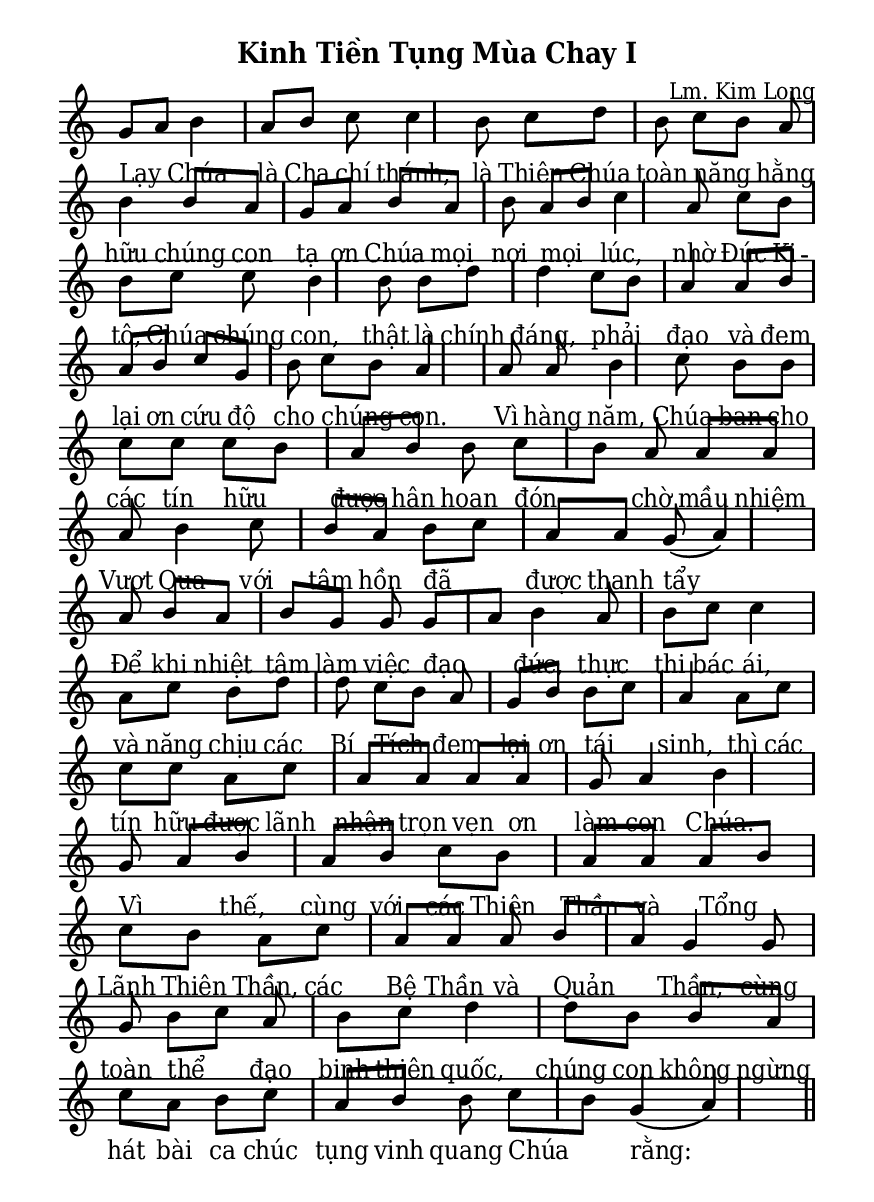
% Cài đặt chung\
\version "2.22.1"
\include "english.ly"
\include "gregorian.ly"

\header {
  subtitle = \markup { \huge \bold "Kinh Tiền Tụng Mùa Chay I" }
  composer = "Lm. Kim Long"
  %arranger = " "
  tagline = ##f
}

% Nhạc phiên khúc
nhacPhienKhucSop = \relative c'' {
  g8 \hide ([a]) b4 a8 b c c4 b8 c d b c \hide ([b]) a b4
  b8 a g a b a b a \hide ([b]) c4 a8 c b b c
  c b4 b8 b d d4 c8 \hide ([b]) a4 a8 b a b c g
  b c \hide ([b]) a4 \bar "|" a8 a b4 c8 b b c c c \hide ([b]) a b
  b c \hide ([b]) a a a a b4 c8 b a b \hide ([c]) a a g (a4) \bar "|"
  
  a8 b a b g g g \hide ([a]) b4 a8 b c c4 a8 c b
  d d c \hide ([b]) a g b b \hide ([c]) a4 a8 c c c a c a
  a a a g a4 b \bar "|" g8 \hide (a) b a b c b
  a a a \hide ([b]) c b a c a a a b \hide ([a]) g4
  g8 g b \hide ([c]) a b c d4 d8 b b a c a
  b c a b b c \hide ([b]) g4 (a) \bar "||"
}

% Lời phiên khúc
loiPhienKhucSop = \lyrics {
  Lạy Chúa là Cha chí thánh, là Thiên Chúa toàn năng hằng hữu
  chúng con tạ ơn Chúa mọi nơi mọi lúc, nhờ Đức Ki -- tô,
  Chúa chúng con, thật là chính đáng, phải đạo
  và đem lại ơn cứu độ cho chúng con.
  Vì hàng năm, Chúa ban cho các tín hữu được hân hoan
  đón chờ mầu nhiệm Vượt Qua với tâm hồn đã được thanh tẩy
  Để khi nhiệt tâm làm việc đạo đức, thực thi bác ái,
  và năng chịu các Bí Tích đem lại ơn tái sinh,
  thì các tín hữu được lãnh nhận trọn vẹn ơn làm con Chúa.
  Vì thế, cùng với các Thiên Thần và Tổng Lãnh Thiên Thần,
  các Bệ Thần và Quản Thần,
  cùng toàn thể đạo binh thiên quốc,
  chúng con không ngừng hát bài ca chúc tụng vinh quang Chúa rằng:
}

% Dàn trang
\paper {
  #(set-paper-size "a5")
  top-margin = 10\mm
  bottom-margin = 10\mm
  left-margin = 10\mm
  right-margin = 10\mm
  #(define fonts
	 (make-pango-font-tree "Deja Vu Serif Condensed"
	 		       "Deja Vu Serif Condensed"
			       "Deja Vu Serif Condensed"
			       (/ 20 20)))
  print-page-number = ##f
  page-count = 1
}

TongNhip = {
  \key c \major \time 2/4
  \set Timing.beamExceptions = #'()
  \set Timing.baseMoment = #(ly:make-moment 1/4)
}

\score {
  \new ChoirStaff <<
    \new Staff \with {
      \remove "Time_signature_engraver"
    }
    <<
      \new Voice = "beSop" {
        \clef treble \TongNhip \nhacPhienKhucSop
      }
      \new Lyrics \lyricsto beSop \loiPhienKhucSop
    >>
  >>
  \layout {
    \override Staff.TimeSignature.transparent = ##t
    \override Lyrics.LyricSpace.minimum-distance = #0.5
    \override Score.BarNumber.break-visibility = ##(#f #f #f)
    \override Score.SpacingSpanner.uniform-stretching = ##t
    \override Score.SpacingSpanner.packed-spacing = ##f
    \set Score.defaultBarType = ""
    \set Score.barAlways = ##t
    ragged-last = ##f
  } 
}
